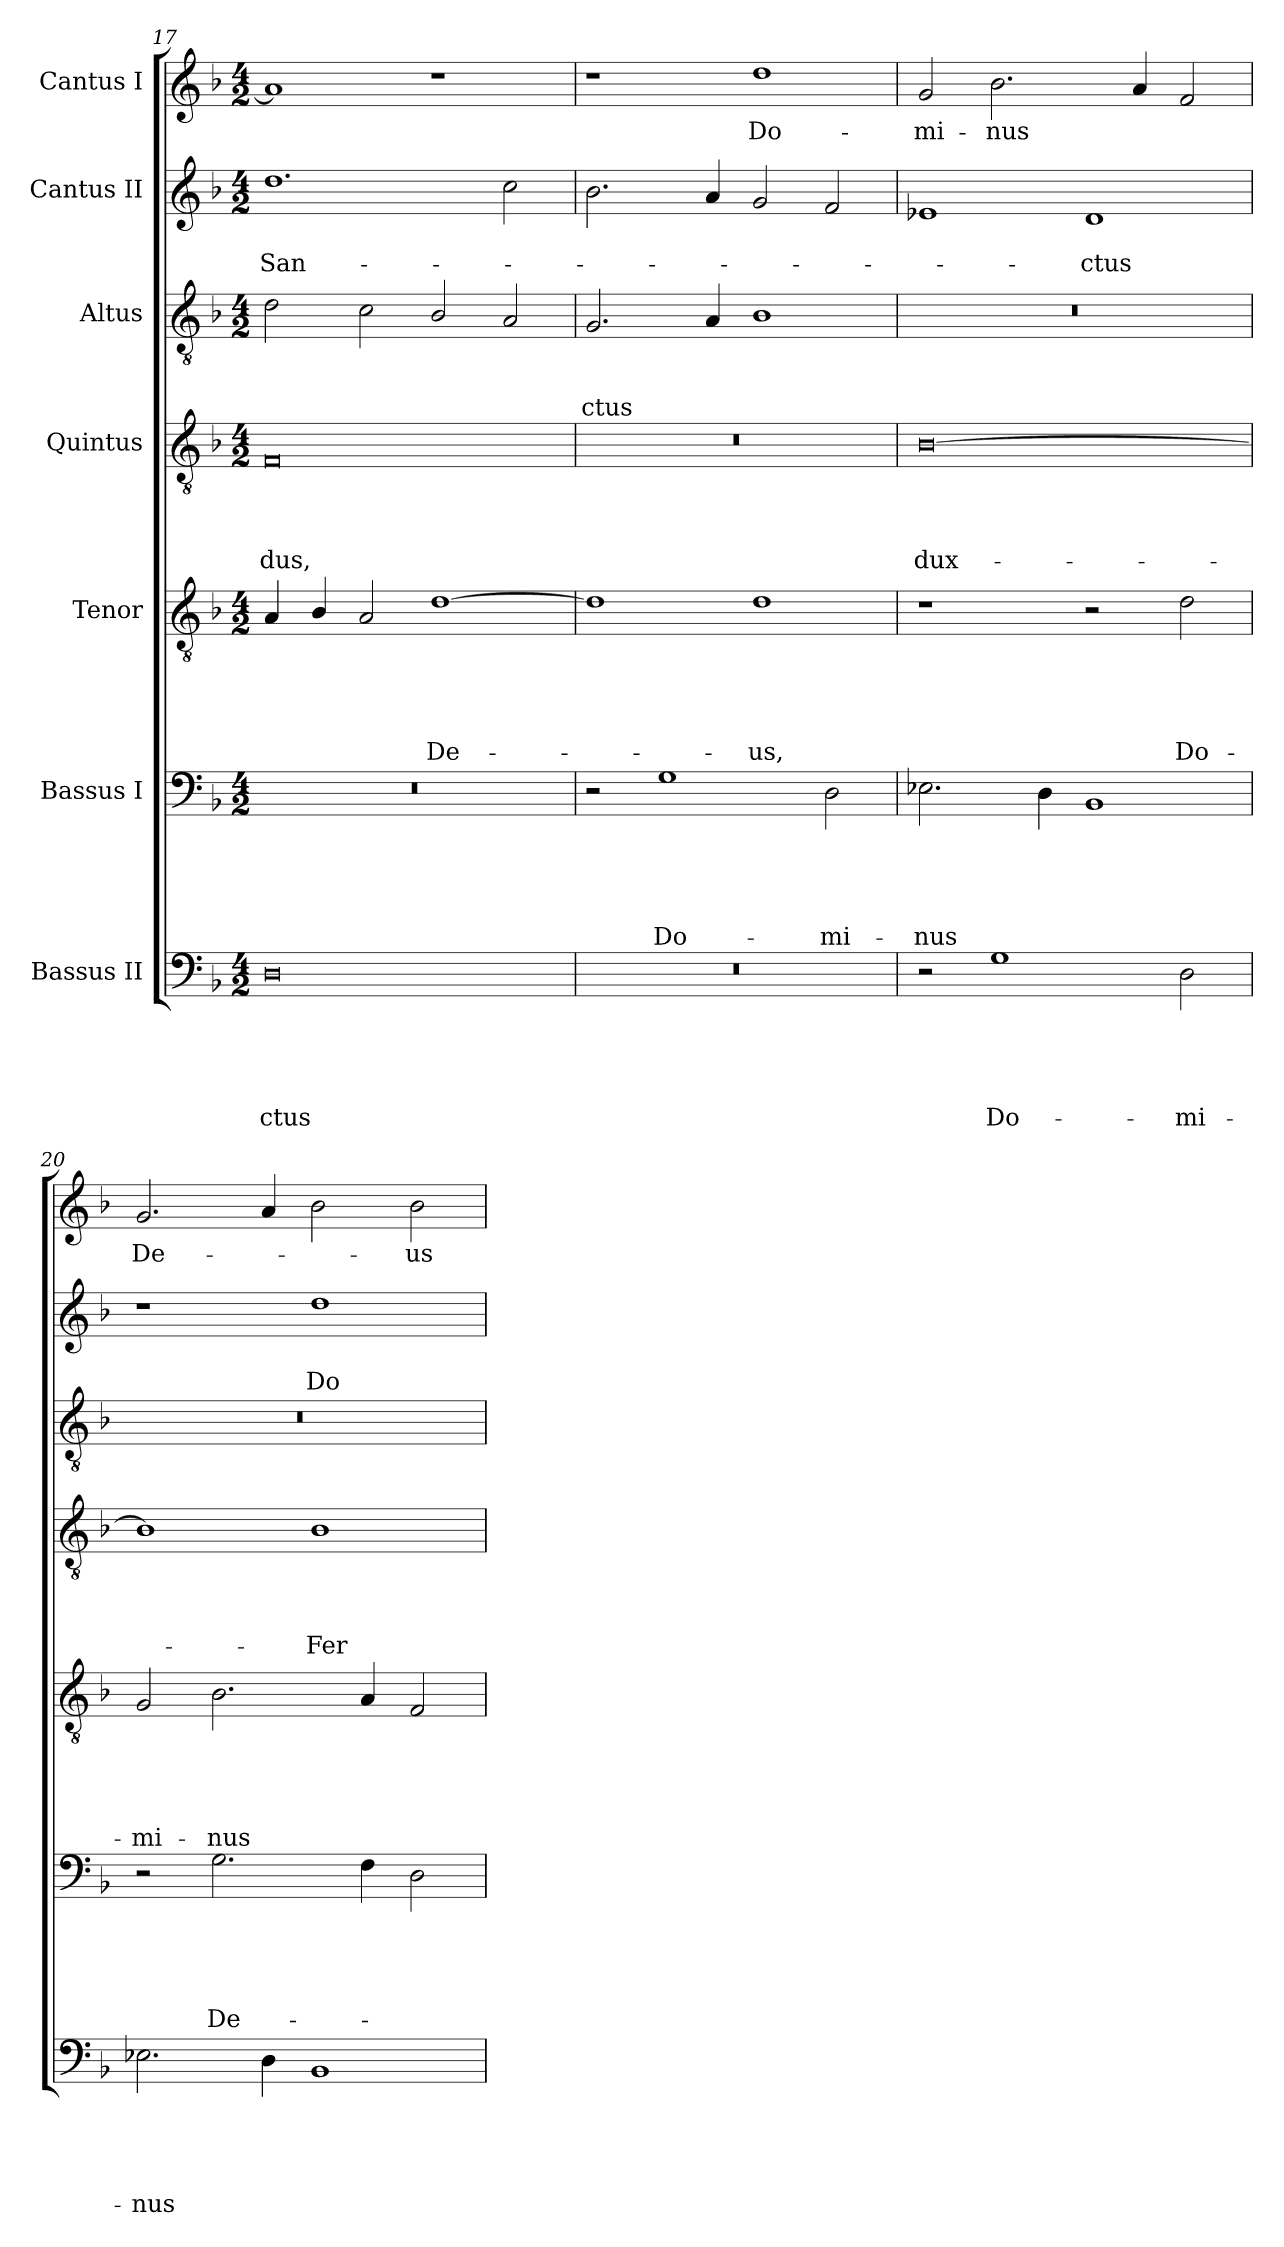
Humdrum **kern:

**kern	**text	**text	**text	**text	**text	**kern	**text	**text	**text	**text	**text	**kern	**text	**text	**text	**text	**text	**kern	**text	**text	**text	**text	**kern	**text	**text	**text	**kern	**text	**text	**kern	**text
*part7	*part7	*part7	*part7	*part7	*part7	*part6	*part6	*part6	*part6	*part6	*part6	*part5	*part5	*part5	*part5	*part5	*part5	*part4	*part4	*part4	*part4	*part4	*part3	*part3	*part3	*part3	*part2	*part2	*part2	*part1	*part1
*staff7	*staff7	*staff7	*staff7	*staff7	*staff7	*staff6	*staff6	*staff6	*staff6	*staff6	*staff6	*staff5	*staff5	*staff5	*staff5	*staff5	*staff5	*staff4	*staff4	*staff4	*staff4	*staff4	*staff3	*staff3	*staff3	*staff3	*staff2	*staff2	*staff2	*staff1	*staff1
*I"Bassus II	*	*	*	*	*	*I"Bassus I	*	*	*	*	*	*I"Tenor	*	*	*	*	*	*I"Quintus	*	*	*	*	*I"Altus	*	*	*	*I"Cantus II	*	*	*I"Cantus I	*
*clefF4	*	*	*	*	*	*clefF4	*	*	*	*	*	*clefGv2	*	*	*	*	*	*clefGv2	*	*	*	*	*clefGv2	*	*	*	*clefG2	*	*	*clefG2	*
*k[b-]	*	*	*	*	*	*k[b-]	*	*	*	*	*	*k[b-]	*	*	*	*	*	*k[b-]	*	*	*	*	*k[b-]	*	*	*	*k[b-]	*	*	*k[b-]	*
*M4/2	*	*	*	*	*	*M4/2	*	*	*	*	*	*M4/2	*	*	*	*	*	*M4/2	*	*	*	*	*M4/2	*	*	*	*M4/2	*	*	*M4/2	*
=17	=17	=17	=17	=17	=17	=17	=17	=17	=17	=17	=17	=17	=17	=17	=17	=17	=17	=17	=17	=17	=17	=17	=17	=17	=17	=17	=17	=17	=17	=17	=17
0D\	.	.	.	.	-ctus	0r	.	.	.	.	.	4A/	.	.	.	.	.	0F/	.	.	.	-dus,	2d\	.	.	.	1.dd\	.	San-	1a/]	.
.	.	.	.	.	.	.	.	.	.	.	.	4B-/	.	.	.	.	.	.	.	.	.	.	.	.	.	.	.	.	.	.	.
.	.	.	.	.	.	.	.	.	.	.	.	2A/	.	.	.	.	.	.	.	.	.	.	2c\	.	.	.	.	.	.	.	.
.	.	.	.	.	.	.	.	.	.	.	.	[1d\	.	.	.	.	De-	.	.	.	.	.	2B-/	.	.	.	.	.	.	1r	.
.	.	.	.	.	.	.	.	.	.	.	.	.	.	.	.	.	.	.	.	.	.	.	2A/	.	.	.	2cc\	.	.	.	.
=18	=18	=18	=18	=18	=18	=18	=18	=18	=18	=18	=18	=18	=18	=18	=18	=18	=18	=18	=18	=18	=18	=18	=18	=18	=18	=18	=18	=18	=18	=18	=18
0r	.	.	.	.	.	2r	.	.	.	.	.	1d\]	.	.	.	.	.	0r	.	.	.	.	2.G/	.	.	-ctus	2.b-\	.	.	1r	.
.	.	.	.	.	.	1G\	.	.	.	.	Do-	.	.	.	.	.	.	.	.	.	.	.	.	.	.	.	.	.	.	.	.
.	.	.	.	.	.	.	.	.	.	.	.	.	.	.	.	.	.	.	.	.	.	.	4A/	.	.	.	4a/	.	.	.	.
.	.	.	.	.	.	.	.	.	.	.	.	1d\	.	.	.	.	-us,	.	.	.	.	.	1B-\	.	.	.	2g/	.	.	1dd\	Do-
.	.	.	.	.	.	2D\	.	.	.	.	-mi-	.	.	.	.	.	.	.	.	.	.	.	.	.	.	.	2f/	.	.	.	.
=19	=19	=19	=19	=19	=19	=19	=19	=19	=19	=19	=19	=19	=19	=19	=19	=19	=19	=19	=19	=19	=19	=19	=19	=19	=19	=19	=19	=19	=19	=19	=19
2r	.	.	.	.	.	2.E-X\	.	.	.	.	-nus	1r	.	.	.	.	.	[0B-\	.	.	.	dux-	0r	.	.	.	1e-X/	.	.	2g/	-mi-
1G\	.	.	.	.	Do-	.	.	.	.	.	.	.	.	.	.	.	.	.	.	.	.	.	.	.	.	.	.	.	.	2.b-\	-nus
.	.	.	.	.	.	4D\	.	.	.	.	.	.	.	.	.	.	.	.	.	.	.	.	.	.	.	.	.	.	.	.	.
.	.	.	.	.	.	1BB-/	.	.	.	.	.	2r	.	.	.	.	.	.	.	.	.	.	.	.	.	.	1d/	.	-ctus	.	.
.	.	.	.	.	.	.	.	.	.	.	.	.	.	.	.	.	.	.	.	.	.	.	.	.	.	.	.	.	.	4a/	.
2D\	.	.	.	.	-mi-	.	.	.	.	.	.	2d\	.	.	.	.	Do-	.	.	.	.	.	.	.	.	.	.	.	.	2f/	.
=20	=20	=20	=20	=20	=20	=20	=20	=20	=20	=20	=20	=20	=20	=20	=20	=20	=20	=20	=20	=20	=20	=20	=20	=20	=20	=20	=20	=20	=20	=20	=20
2.E-X\	.	.	.	.	-nus	2r	.	.	.	.	.	2G/	.	.	.	.	-mi-	1B-\]	.	.	.	.	0r	.	.	.	1r	.	.	2.g/	De-
.	.	.	.	.	.	2.G\	.	.	.	.	De-	2.B-\	.	.	.	.	-nus	.	.	.	.	.	.	.	.	.	.	.	.	.	.
4D\	.	.	.	.	.	.	.	.	.	.	.	.	.	.	.	.	.	.	.	.	.	.	.	.	.	.	.	.	.	4a/	.
1BB-/	.	.	.	.	.	.	.	.	.	.	.	.	.	.	.	.	.	1B-\	.	.	.	Fer-	.	.	.	.	1dd\	.	Do-	2b-\	.
.	.	.	.	.	.	4F\	.	.	.	.	.	4A/	.	.	.	.	.	.	.	.	.	.	.	.	.	.	.	.	.	.	.
.	.	.	.	.	.	2D\	.	.	.	.	.	2F/	.	.	.	.	.	.	.	.	.	.	.	.	.	.	.	.	.	2b-\	-us
=	=	=	=	=	=	=	=	=	=	=	=	=	=	=	=	=	=	=	=	=	=	=	=	=	=	=	=	=	=	=	=
*-	*-	*-	*-	*-	*-	*-	*-	*-	*-	*-	*-	*-	*-	*-	*-	*-	*-	*-	*-	*-	*-	*-	*-	*-	*-	*-	*-	*-	*-	*-	*-
